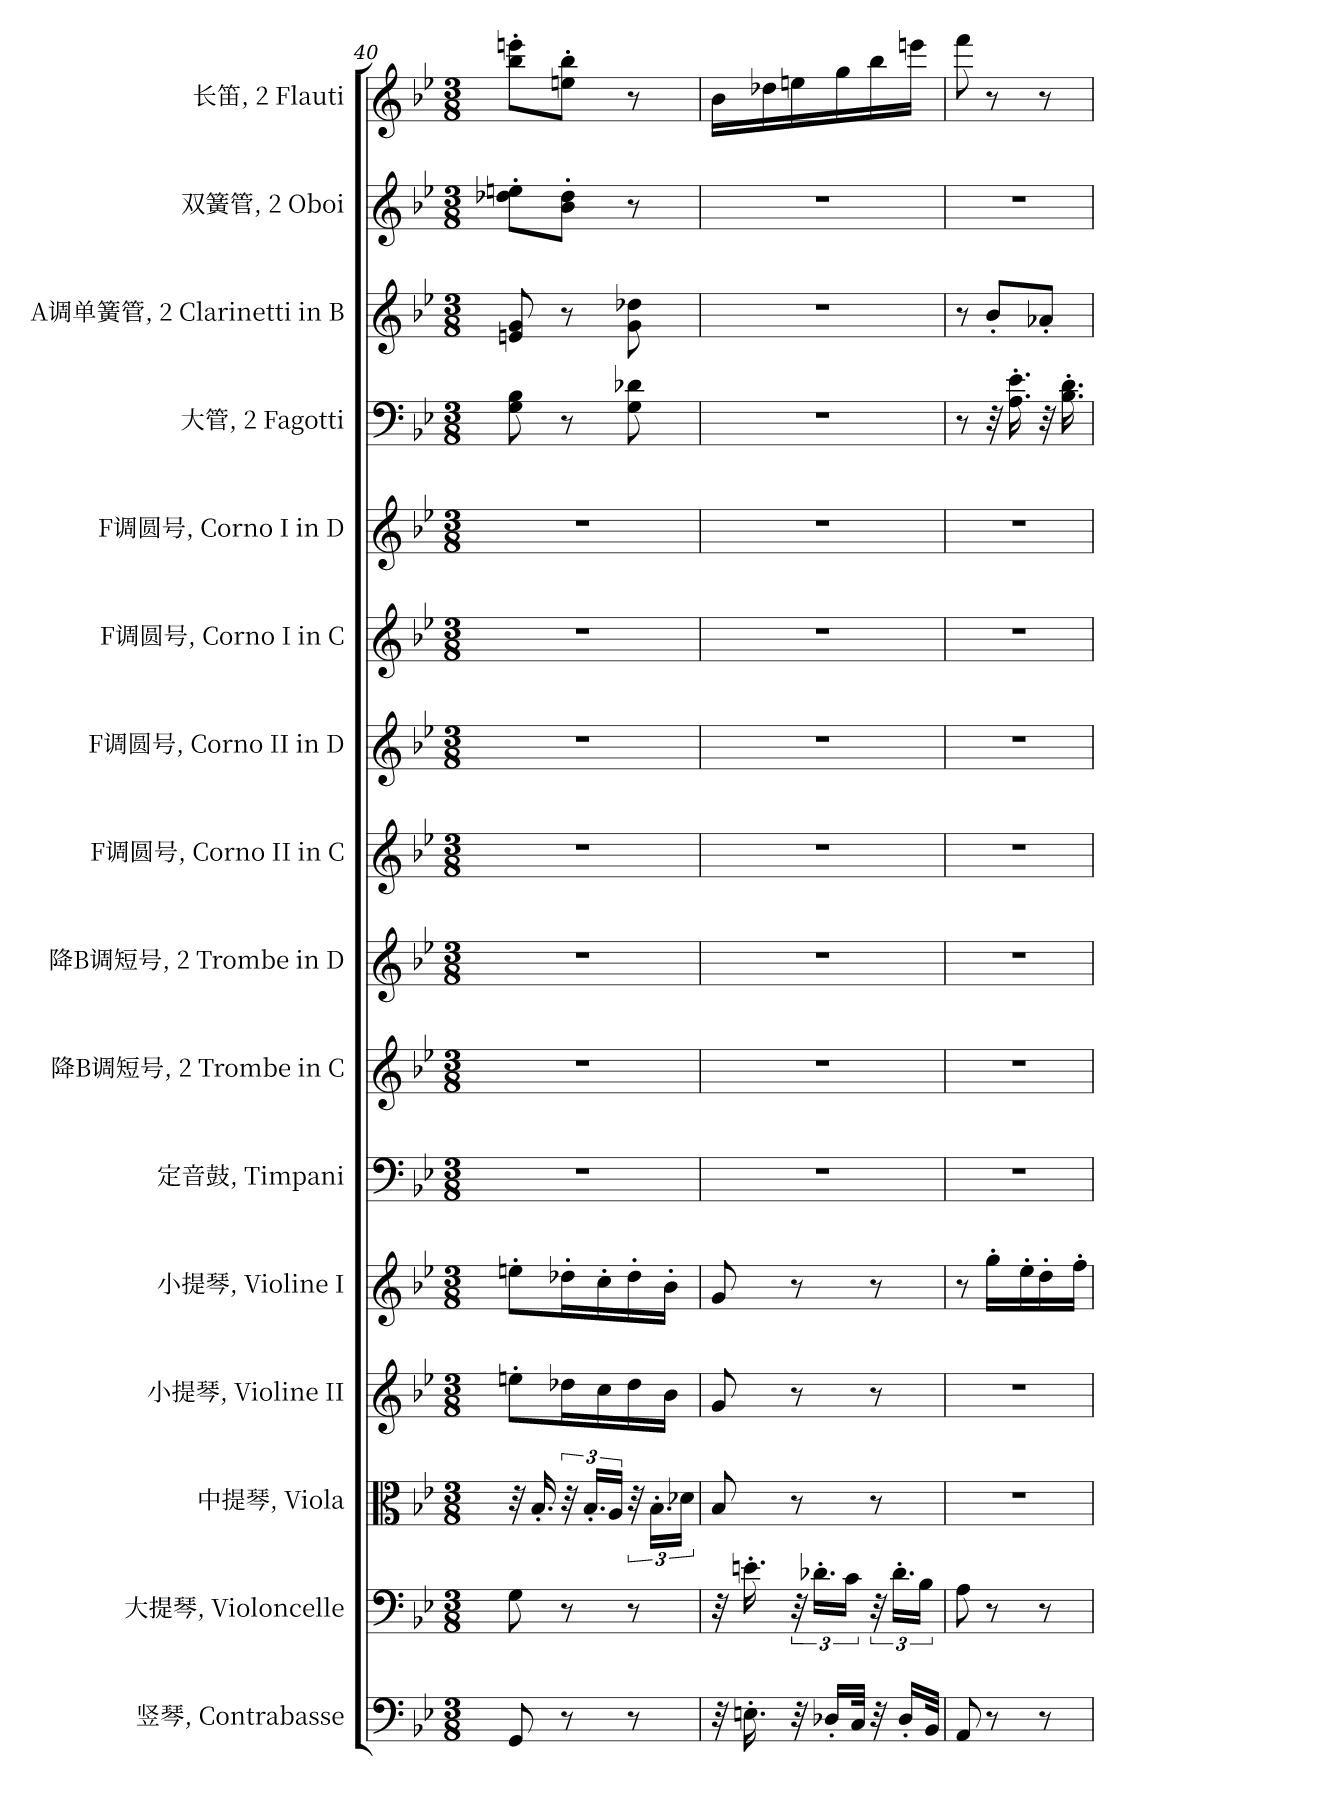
**kern	**kern	**kern	**kern	**kern	**kern	**kern	**kern	**kern	**kern	**kern	**kern	**kern	**kern	**kern	**kern
*part16	*part15	*part14	*part13	*part12	*part11	*part10	*part9	*part8	*part7	*part6	*part5	*part4	*part3	*part2	*part1
*staff16	*staff15	*staff14	*staff13	*staff12	*staff11	*staff10	*staff9	*staff8	*staff7	*staff6	*staff5	*staff4	*staff3	*staff2	*staff1
*I"竖琴, Contrabasse	*I"大提琴, Violoncelle	*I"中提琴, Viola	*I"小提琴, Violine II	*I"小提琴, Violine I	*I"定音鼓, Timpani	*I"降B调短号, 2 Trombe in C	*I"降B调短号, 2 Trombe in D	*I"F调圆号, Corno II in C	*I"F调圆号, Corno II in D	*I"F调圆号, Corno I in C	*I"F调圆号, Corno I in D	*I"大管, 2 Fagotti	*I"A调单簧管, 2 Clarinetti in B	*I"双簧管, 2 Oboi	*I"长笛, 2 Flauti
*	*I'Vc.	*I'Vla.	*I'Vln.	*I'Vln.	*I'Timp.	*	*	*	*	*	*	*	*I'A Cl.	*I'Ob.	*I'Fl.
*clefF4	*clefF4	*clefC3	*clefG2	*clefG2	*clefF4	*clefG2	*clefG2	*clefG2	*clefG2	*clefG2	*clefG2	*clefF4	*clefG2	*clefG2	*clefG2
*	*	*	*	*	*	*ITrd1c2	*ITrd1c2	*ITrd4c7	*ITrd4c7	*ITrd4c7	*ITrd4c7	*	*ITrd2c3	*	*
*k[b-e-]	*k[b-e-]	*k[b-e-]	*k[b-e-]	*k[b-e-]	*k[b-e-]	*k[b-e-a-d-]	*k[b-e-a-d-]	*k[b-e-a-]	*k[b-e-a-]	*k[b-e-a-]	*k[b-e-a-]	*k[b-e-]	*k[f#]	*k[b-e-]	*k[b-e-]
*M3/8	*M3/8	*M3/8	*M3/8	*M3/8	*M3/8	*M3/8	*M3/8	*M3/8	*M3/8	*M3/8	*M3/8	*M3/8	*M3/8	*M3/8	*M3/8
*MM117	*MM117	*MM117	*MM117	*MM117	*MM117	*MM117	*MM117	*MM117	*MM117	*MM117	*MM117	*MM117	*MM117	*MM117	*MM117
=40	=40	=40	=40	=40	=40	=40	=40	=40	=40	=40	=40	=40	=40	=40	=40
8GG/	8G\	32r	8een'\L	8een'\L	4.r	4.r	4.r	4.r	4.r	4.r	4.r	8G\ 8B-\	8c#X/ 8e/	8dd-X\' 8een\'L	8bb-\' 8eeen\'L
.	.	16.B-'/	.	.	.	.	.	.	.	.	.	.	.	.	.
*	*	*	*	*	*	*	*	*	*	*	*	*	*	*	*MM130
8r	8r	48r	16dd-X\L	16dd-X'\L	.	.	.	.	.	.	.	8r	8r	8b-\' 8dd-\'J	8een\' 8bb-\'J
.	.	24.B-'/LL	.	.	.	.	.	.	.	.	.	.	.	.	.
.	.	.	16cc\	16cc'\	.	.	.	.	.	.	.	.	.	.	.
.	.	24A/JJ	.	.	.	.	.	.	.	.	.	.	.	.	.
*	*	*	*	*	*	*	*	*	*	*	*	*	*	*	*MM124
8r	8r	48r	16dd-\	16dd-'\	.	.	.	.	.	.	.	8G\ 8d-X\	8e\ 8b-X\	8r	8r
.	.	24.B-'\LL	.	.	.	.	.	.	.	.	.	.	.	.	.
.	.	.	16b-\JJ	16b-'\JJ	.	.	.	.	.	.	.	.	.	.	.
.	.	24d-X\JJ	.	.	.	.	.	.	.	.	.	.	.	.	.
!!LO:PB:g=z
=41	=41	=41	=41	=41	=41	=41	=41	=41	=41	=41	=41	=41	=41	=41	=41
*	*	*	*	*	*	*	*	*	*	*	*	*	*	*	*MM117
32r	32r	8B-/	8g/	8g/	4.r	4.r	4.r	4.r	4.r	4.r	4.r	4.r	4.r	4.r	16b-\LL
16.En'\	16.en'\	.	.	.	.	.	.	.	.	.	.	.	.	.	.
.	.	.	.	.	.	.	.	.	.	.	.	.	.	.	16dd-X\
*	*	*	*	*	*	*	*	*	*	*	*	*	*	*	*MM120
32r	48r	8r	8r	8r	.	.	.	.	.	.	.	.	.	.	16een\
.	24.d-X'\LL	.	.	.	.	.	.	.	.	.	.	.	.	.	.
16D-X'/LL	.	.	.	.	.	.	.	.	.	.	.	.	.	.	.
.	.	.	.	.	.	.	.	.	.	.	.	.	.	.	16gg\
.	24c\JJ	.	.	.	.	.	.	.	.	.	.	.	.	.	.
32C/JJk	.	.	.	.	.	.	.	.	.	.	.	.	.	.	.
*	*	*	*	*	*	*	*	*	*	*	*	*	*	*	*MM110
32r	48r	8r	8r	8r	.	.	.	.	.	.	.	.	.	.	16bb-\
.	24.d-'\LL	.	.	.	.	.	.	.	.	.	.	.	.	.	.
16D-'/LL	.	.	.	.	.	.	.	.	.	.	.	.	.	.	.
.	.	.	.	.	.	.	.	.	.	.	.	.	.	.	16eeen\JJ
.	24B-\JJ	.	.	.	.	.	.	.	.	.	.	.	.	.	.
32BB-/JJk	.	.	.	.	.	.	.	.	.	.	.	.	.	.	.
=42	=42	=42	=42	=42	=42	=42	=42	=42	=42	=42	=42	=42	=42	=42	=42
*	*	*	*	*	*	*	*	*	*	*	*	*	*	*	*MM117
8AA/	8A\	4.r	4.r	8r	4.r	4.r	4.r	4.r	4.r	4.r	4.r	8r	8r	4.r	8fff\
*	*	*	*	*	*	*	*	*	*	*	*	*	*	*	*MM130
8r	8r	.	.	16gg'\LL	.	.	.	.	.	.	.	32r	8g'/L	.	8r
.	.	.	.	.	.	.	.	.	.	.	.	16.A\' 16.e-\'	.	.	.
.	.	.	.	16ee-'\	.	.	.	.	.	.	.	.	.	.	.
*	*	*	*	*	*	*	*	*	*	*	*	*	*	*	*MM124
8r	8r	.	.	16dd'\	.	.	.	.	.	.	.	32r	8fn'/J	.	8r
.	.	.	.	.	.	.	.	.	.	.	.	16.B-\' 16.d\'	.	.	.
.	.	.	.	16ff'\JJ	.	.	.	.	.	.	.	.	.	.	.
=	=	=	=	=	=	=	=	=	=	=	=	=	=	=	=
*-	*-	*-	*-	*-	*-	*-	*-	*-	*-	*-	*-	*-	*-	*-	*-
